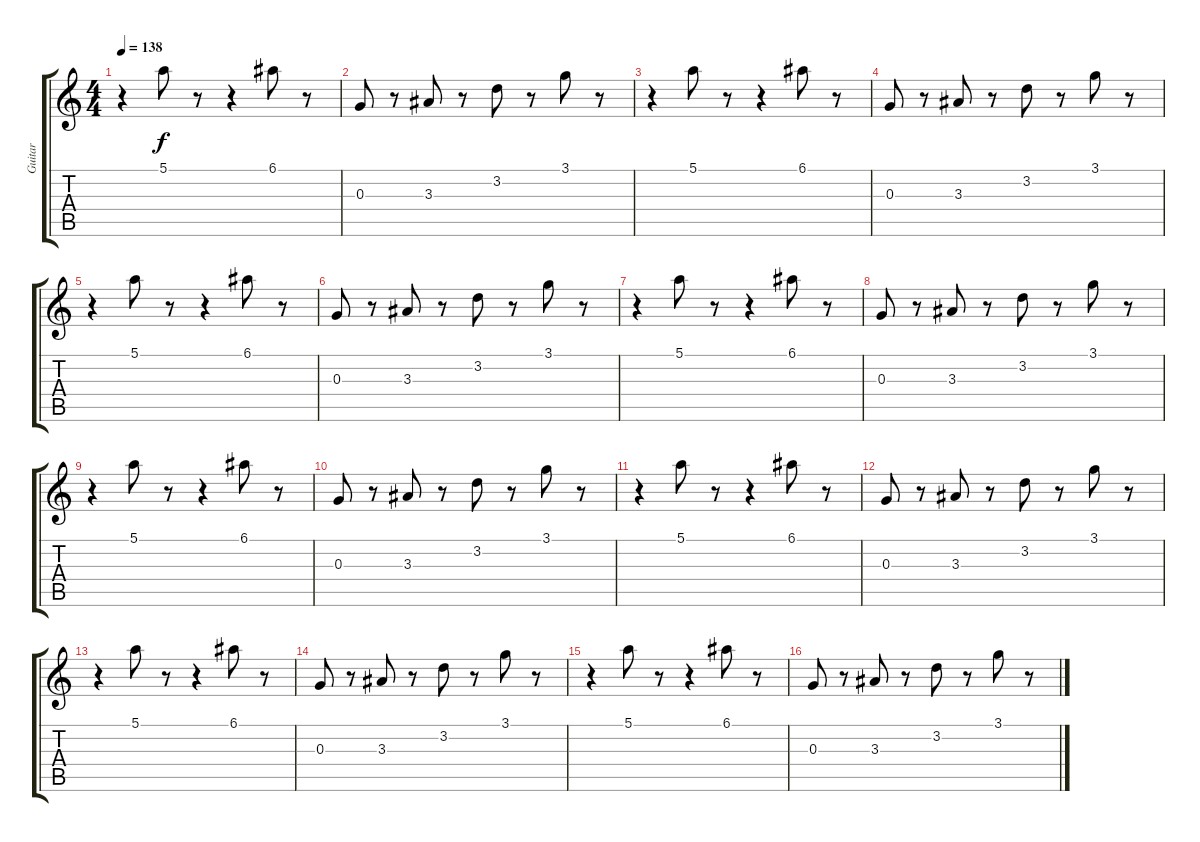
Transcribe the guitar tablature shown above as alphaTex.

\track ("Guitar" "Guitar") {instrument electricguitarclean}
\staff {score tabs}
\tuning (E4 B3 G3 D3 A2 E2) {hide}
\ts (4 4)
\tempo 138
\clef g2
\ks c
r.4{dy f} 5.1.8 r.8 r.4 6.1.8 r.8 |
0.3.8 r.8 3.3.8 r.8 3.2.8 r.8 3.1.8 r.8 |
r.4 5.1.8 r.8 r.4 6.1.8 r.8 |
0.3.8 r.8 3.3.8 r.8 3.2.8 r.8 3.1.8 r.8 |
r.4 5.1.8 r.8 r.4 6.1.8 r.8 |
0.3.8 r.8 3.3.8 r.8 3.2.8 r.8 3.1.8 r.8 |
r.4 5.1.8 r.8 r.4 6.1.8 r.8 |
0.3.8 r.8 3.3.8 r.8 3.2.8 r.8 3.1.8 r.8 |
r.4 5.1.8 r.8 r.4 6.1.8 r.8 |
0.3.8 r.8 3.3.8 r.8 3.2.8 r.8 3.1.8 r.8 |
r.4 5.1.8 r.8 r.4 6.1.8 r.8 |
0.3.8 r.8 3.3.8 r.8 3.2.8 r.8 3.1.8 r.8 |
r.4 5.1.8 r.8 r.4 6.1.8 r.8 |
0.3.8 r.8 3.3.8 r.8 3.2.8 r.8 3.1.8 r.8 |
r.4 5.1.8 r.8 r.4 6.1.8 r.8 |
0.3.8 r.8 3.3.8 r.8 3.2.8 r.8 3.1.8 r.8
